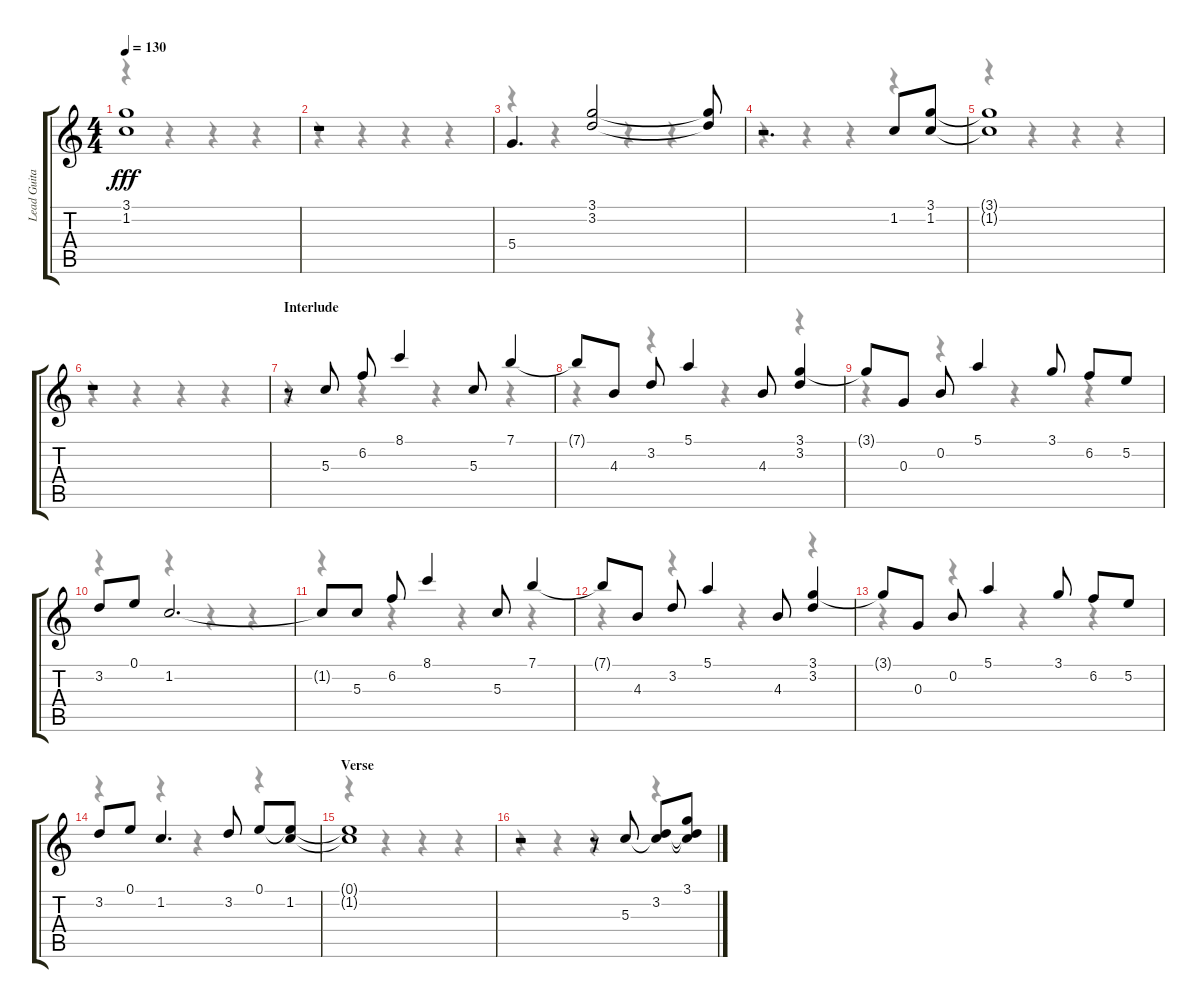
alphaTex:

\track ("Lead Guitar" "Lead Guita") {instrument electricguitarclean}
\staff {score tabs}
\tuning (E4 B3 G3 D3 A2 E2) {hide}
\voice
\ts (4 4)
\tempo 130
\clef g2
\ks c
(3.1{t} 1.2{t}).1{dy fff} |
r.1 |
5.4.4{d} (3.1 3.2).2 (3.1{t} 3.2{t}).8 |
r.2{d} 1.2.8 (3.1 1.2).8 |
(3.1{t} 1.2{t}).1 |
r.1 |
\section ("" "Interlude")
r.8 5.3.8 6.2.8 8.1.4 5.3.8 7.1.4 |
7.1{t}.8 4.3.8 3.2.8 5.1.4 4.3.8 (3.1 3.2).4 |
3.1{t}.8 0.3.8 0.2.8 5.1.4 3.1.8 6.2.8 5.2.8 |
3.2.8 0.1.8 1.2.2{d} |
1.2{t}.8 5.3.8 6.2.8 8.1.4 5.3.8 7.1.4 |
7.1{t}.8 4.3.8 3.2.8 5.1.4 4.3.8 (3.1 3.2).4 |
3.1{t}.8 0.3.8 0.2.8 5.1.4 3.1.8 6.2.8 5.2.8 |
3.2.8 0.1.8 1.2.4{d} 3.2.8 0.1.8 (0.1{t} 1.2).8 |
\section ("" "Verse")
(0.1{t} 1.2{t}).1 |
r.2 r.8 5.3.8 (3.2 5.3{t}).8 (3.1 3.2{t} 5.3{t}).8
\voice
\clef g2
\ottava regular
\simile none
\ks c
r.4{dy f} r.4 r.4 r.4 |
r.4 r.4 r.4 r.4 |
r.4 r.4 r.4 r.4 |
r.4 r.4 r.4 r.4 |
r.4 r.4 r.4 r.4 |
r.4 r.4 r.4 r.4 |
r.4 r.4 r.4 r.4 |
r.4 r.4 r.4 r.4 |
r.4 r.4 r.4 r.4 |
r.4 r.4 r.4 r.4 |
r.4 r.4 r.4 r.4 |
r.4 r.4 r.4 r.4 |
r.4 r.4 r.4 r.4 |
r.4 r.4 r.4 r.4 |
r.4 r.4 r.4 r.4 |
r.4 r.4 r.4 r.4
